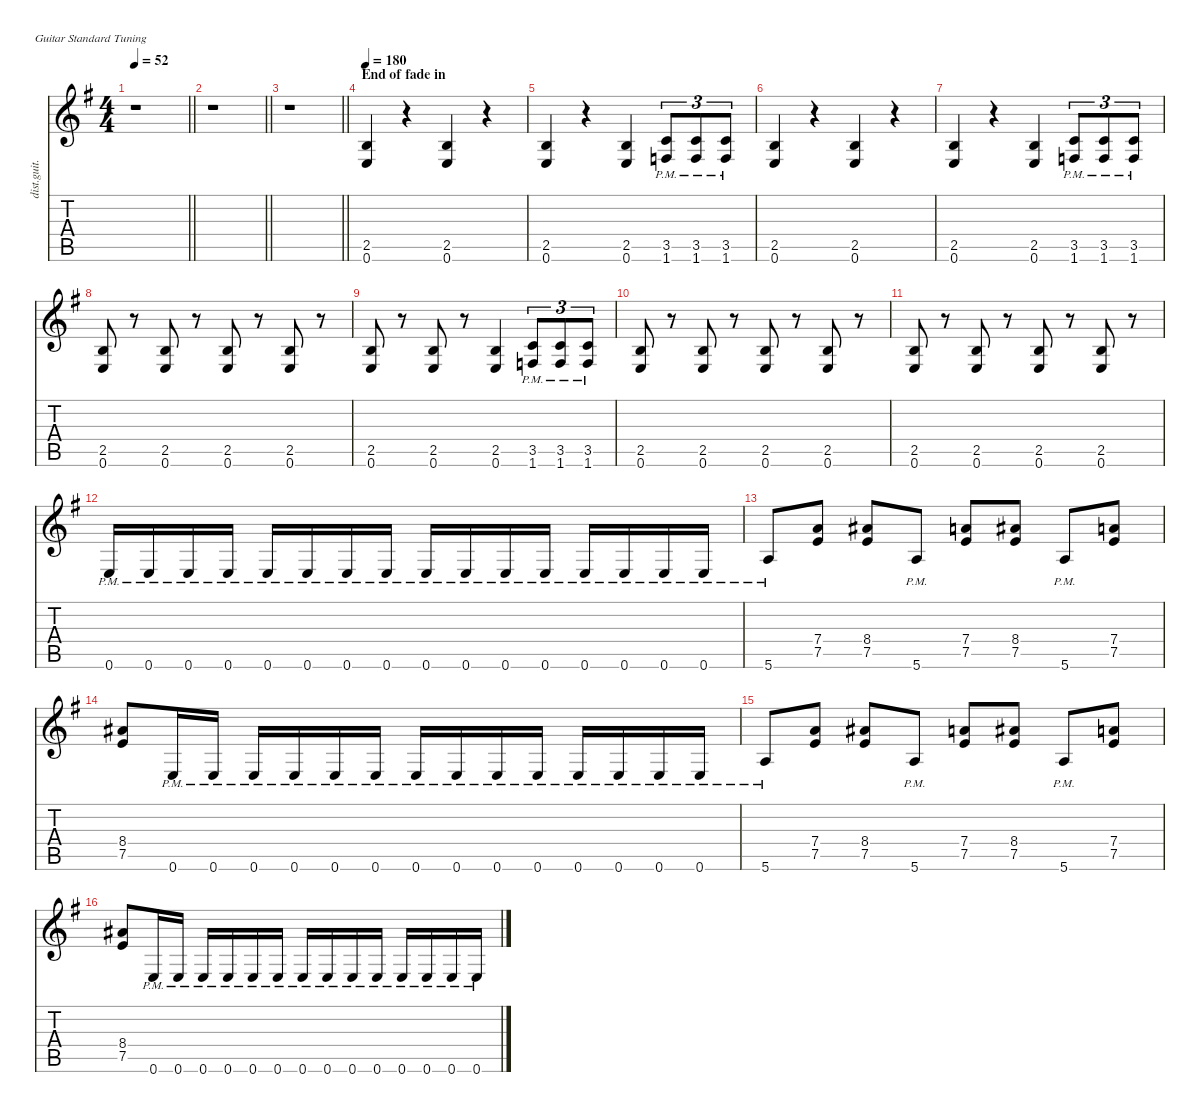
\defaultSystemsLayout 4
\hideDynamics
\bracketExtendMode nobrackets
\otherSystemsTrackNameOrientation horizontal
\track ("Kirk Hammett" "dist.guit.") {instrument distortionguitar}
\staff {score tabs}
\tuning (E4 B3 G3 D3 A2 E2)
\ts (4 4)
\tempo 52
\clef g2
\barLineRight lightlight
\ks eminor
r.1{dy f beam Down} |
\barLineRight lightlight
r.1{beam Down} |
\barLineRight lightlight
r.1{beam Down} |
\section ("" "End of fade in")
\tempo 180
(2.5{acc forcenatural} 0.6{acc forcenatural}).4{beam Up} r.4{beam Up} (2.5{acc forcenatural} 0.6{acc forcenatural}).4{beam Up} r.4{beam Up} |
(2.5{acc forcenatural} 0.6{acc forcenatural}).4{beam Up} r.4{beam Up} (2.5{acc forcenatural} 0.6{acc forcenatural}).4{beam Up} (3.5{pm acc forcenatural} 1.6{pm acc forcenatural}).8{tu (3 2) beam Up} (3.5{pm acc forcenatural} 1.6{pm acc forcenatural}).8{tu (3 2) beam Up} (3.5{pm acc forcenatural} 1.6{pm acc forcenatural}).8{tu (3 2) beam Up} |
(2.5{acc forcenatural} 0.6{acc forcenatural}).4{beam Up} r.4{beam Up} (2.5{acc forcenatural} 0.6{acc forcenatural}).4{beam Up} r.4{beam Up} |
(2.5{acc forcenatural} 0.6{acc forcenatural}).4{beam Up} r.4{beam Up} (2.5{acc forcenatural} 0.6{acc forcenatural}).4{beam Up} (3.5{pm acc forcenatural} 1.6{pm acc forcenatural}).8{tu (3 2) beam Up} (3.5{pm acc forcenatural} 1.6{pm acc forcenatural}).8{tu (3 2) beam Up} (3.5{pm acc forcenatural} 1.6{pm acc forcenatural}).8{tu (3 2) beam Up} |
(2.5{acc forcenatural} 0.6{acc forcenatural}).8{beam Up} r.8{beam Up} (2.5{acc forcenatural} 0.6{acc forcenatural}).8{beam Up} r.8{beam Up} (2.5{acc forcenatural} 0.6{acc forcenatural}).8{beam Up} r.8{beam Up} (2.5{acc forcenatural} 0.6{acc forcenatural}).8{beam Up} r.8{beam Up} |
(2.5{acc forcenatural} 0.6{acc forcenatural}).8{beam Up} r.8{beam Up} (2.5{acc forcenatural} 0.6{acc forcenatural}).8{beam Up} r.8{beam Up} (2.5{acc forcenatural} 0.6{acc forcenatural}).4{beam Up} (3.5{pm acc forcenatural} 1.6{pm acc forcenatural}).8{tu (3 2) beam Up} (3.5{pm acc forcenatural} 1.6{pm acc forcenatural}).8{tu (3 2) beam Up} (3.5{pm acc forcenatural} 1.6{pm acc forcenatural}).8{tu (3 2) beam Up} |
(2.5{acc forcenatural} 0.6{acc forcenatural}).8{beam Up} r.8{beam Up} (2.5{acc forcenatural} 0.6{acc forcenatural}).8{beam Up} r.8{beam Up} (2.5{acc forcenatural} 0.6{acc forcenatural}).8{beam Up} r.8{beam Up} (2.5{acc forcenatural} 0.6{acc forcenatural}).8{beam Up} r.8{beam Up} |
(2.5{acc forcenatural} 0.6{acc forcenatural}).8{beam Up} r.8{beam Up} (2.5{acc forcenatural} 0.6{acc forcenatural}).8{beam Up} r.8{beam Up} (2.5{acc forcenatural} 0.6{acc forcenatural}).8{beam Up} r.8{beam Up} (2.5{acc forcenatural} 0.6{acc forcenatural}).8{beam Up} r.8{beam Up} |
0.6{pm acc forcenatural}.16{beam Up} 0.6{pm acc forcenatural}.16{beam Up} 0.6{pm acc forcenatural}.16{beam Up} 0.6{pm acc forcenatural}.16{beam Up} 0.6{pm acc forcenatural}.16{beam Up} 0.6{pm acc forcenatural}.16{beam Up} 0.6{pm acc forcenatural}.16{beam Up} 0.6{pm acc forcenatural}.16{beam Up} 0.6{pm acc forcenatural}.16{beam Up} 0.6{pm acc forcenatural}.16{beam Up} 0.6{pm acc forcenatural}.16{beam Up} 0.6{pm acc forcenatural}.16{beam Up} 0.6{pm acc forcenatural}.16{beam Up} 0.6{pm acc forcenatural}.16{beam Up} 0.6{pm acc forcenatural}.16{beam Up} 0.6{pm acc forcenatural}.16{beam Up} |
5.6{pm acc forcenatural}.8{beam Up} (7.4{acc forcenatural} 7.5{acc forcenatural}).8{beam Up} (8.4{acc #} 7.5{acc forcenatural}).8{beam Up} 5.6{pm acc forcenatural}.8{beam Up} (7.4{acc forcenatural} 7.5{acc forcenatural}).8{beam Up} (8.4{acc #} 7.5{acc forcenatural}).8{beam Up} 5.6{pm acc forcenatural}.8{beam Up} (7.4{acc forcenatural} 7.5{acc forcenatural}).8{beam Up} |
(8.4{acc #} 7.5{acc forcenatural}).8{beam Up} 0.6{pm acc forcenatural}.16{beam Up} 0.6{pm acc forcenatural}.16{beam Up} 0.6{pm acc forcenatural}.16{beam Up} 0.6{pm acc forcenatural}.16{beam Up} 0.6{pm acc forcenatural}.16{beam Up} 0.6{pm acc forcenatural}.16{beam Up} 0.6{pm acc forcenatural}.16{beam Up} 0.6{pm acc forcenatural}.16{beam Up} 0.6{pm acc forcenatural}.16{beam Up} 0.6{pm acc forcenatural}.16{beam Up} 0.6{pm acc forcenatural}.16{beam Up} 0.6{pm acc forcenatural}.16{beam Up} 0.6{pm acc forcenatural}.16{beam Up} 0.6{pm acc forcenatural}.16{beam Up} |
5.6{pm acc forcenatural}.8{beam Up} (7.4{acc forcenatural} 7.5{acc forcenatural}).8{beam Up} (8.4{acc #} 7.5{acc forcenatural}).8{beam Up} 5.6{pm acc forcenatural}.8{beam Up} (7.4{acc forcenatural} 7.5{acc forcenatural}).8{beam Up} (8.4{acc #} 7.5{acc forcenatural}).8{beam Up} 5.6{pm acc forcenatural}.8{beam Up} (7.4{acc forcenatural} 7.5{acc forcenatural}).8{beam Up} |
(8.4{acc #} 7.5{acc forcenatural}).8{beam Up} 0.6{pm acc forcenatural}.16{beam Up} 0.6{pm acc forcenatural}.16{beam Up} 0.6{pm acc forcenatural}.16{beam Up} 0.6{pm acc forcenatural}.16{beam Up} 0.6{pm acc forcenatural}.16{beam Up} 0.6{pm acc forcenatural}.16{beam Up} 0.6{pm acc forcenatural}.16{beam Up} 0.6{pm acc forcenatural}.16{beam Up} 0.6{pm acc forcenatural}.16{beam Up} 0.6{pm acc forcenatural}.16{beam Up} 0.6{pm acc forcenatural}.16{beam Up} 0.6{pm acc forcenatural}.16{beam Up} 0.6{pm acc forcenatural}.16{beam Up} 0.6{pm acc forcenatural}.16{beam Up}
